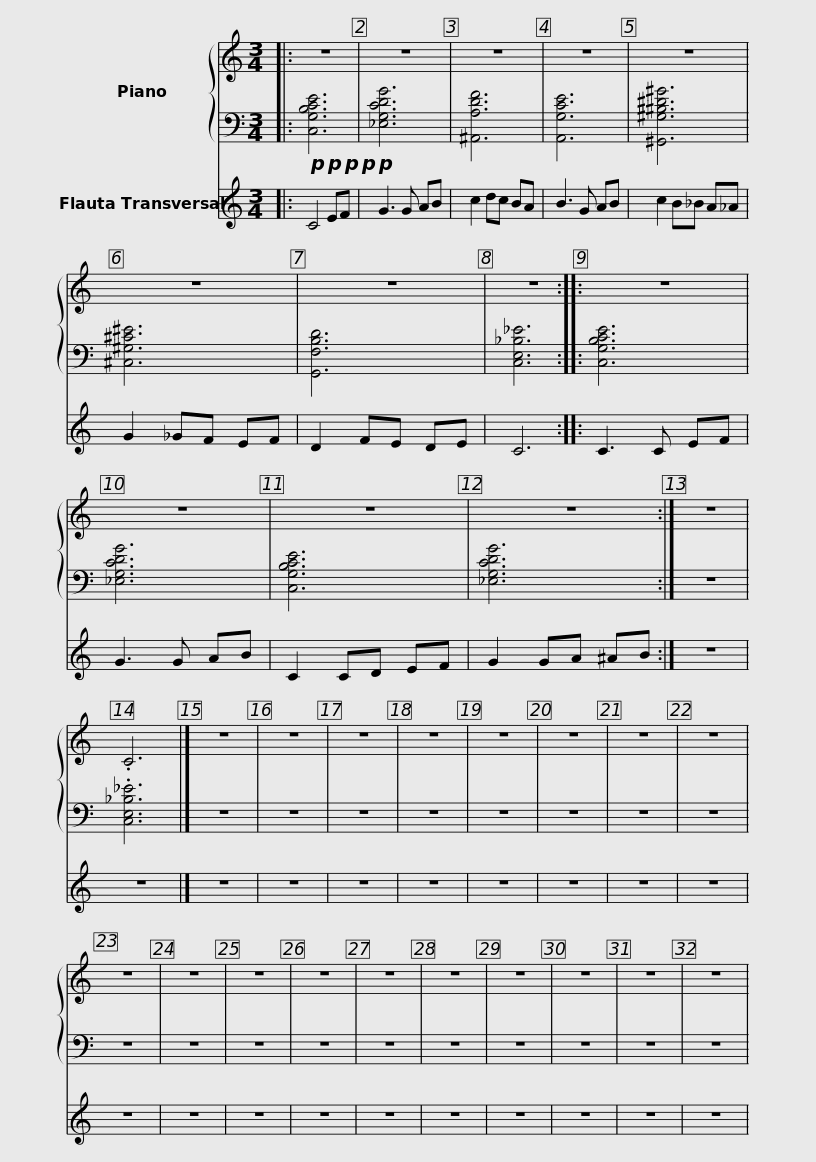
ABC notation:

X:1
%%score { 1 | 2 } 3
L:1/8
M:3/4
I:linebreak $
K:C
V:1 treble
V:2 bass
V:3 treble
V:1
|: z6 | z6 | z6 | z6 | z6 |$ %5
 z6 | z6 | z6 :: z6 | z6 | %10
 z6 | z6 :|$ z6 | .C6 |] z6 | %15
 z6 | z6 | z6 | z6 | z6 | %20
 z6 | z6 | z6 | z6 | z6 | %25
 z6 | z6 |$ z6 | z6 | z6 | %30
 z6 | z6 | %32
V:2
|:!p!!p!!p!!p!!p! [C,G,B,CE]6 | [_E,G,CDG]6 | [^A,,A,DF]6 | [A,,G,CE]6 | [^G,,^G,^B,^D^G]6 |$ %5
 [^C,^G,^C^E]6 | [G,,F,B,D]6 | [C,E,_B,_E]6 :: [C,G,B,CE]6 | [_E,G,CDG]6 | %10
 [C,G,B,CE]6 | [_E,G,CDG]6 :|$ z6 | .[C,E,_B,_E]6 |] z6 | %15
 z6 | z6 | z6 | z6 | z6 | %20
 z6 | z6 | z6 | z6 | z6 | %25
 z6 | z6 |$ z6 | z6 | z6 | %30
 z6 | z6 | %32
V:3
|: C4 EF | G3 G AB | c2 dc BA | B3 G AB | c2 B_B A_A |$ %5
 G2 _GF EF | D2 FE DE | C6 :: C3 C EF | G3 G AB | %10
 C2 CD EF | G2 GA ^AB :|$ z6 | z6 |] z6 | %15
 z6 | z6 | z6 | z6 | z6 | %20
 z6 | z6 | z6 | z6 | z6 | %25
 z6 | z6 |$ z6 | z6 | z6 | %30
 z6 | z6 | %32
